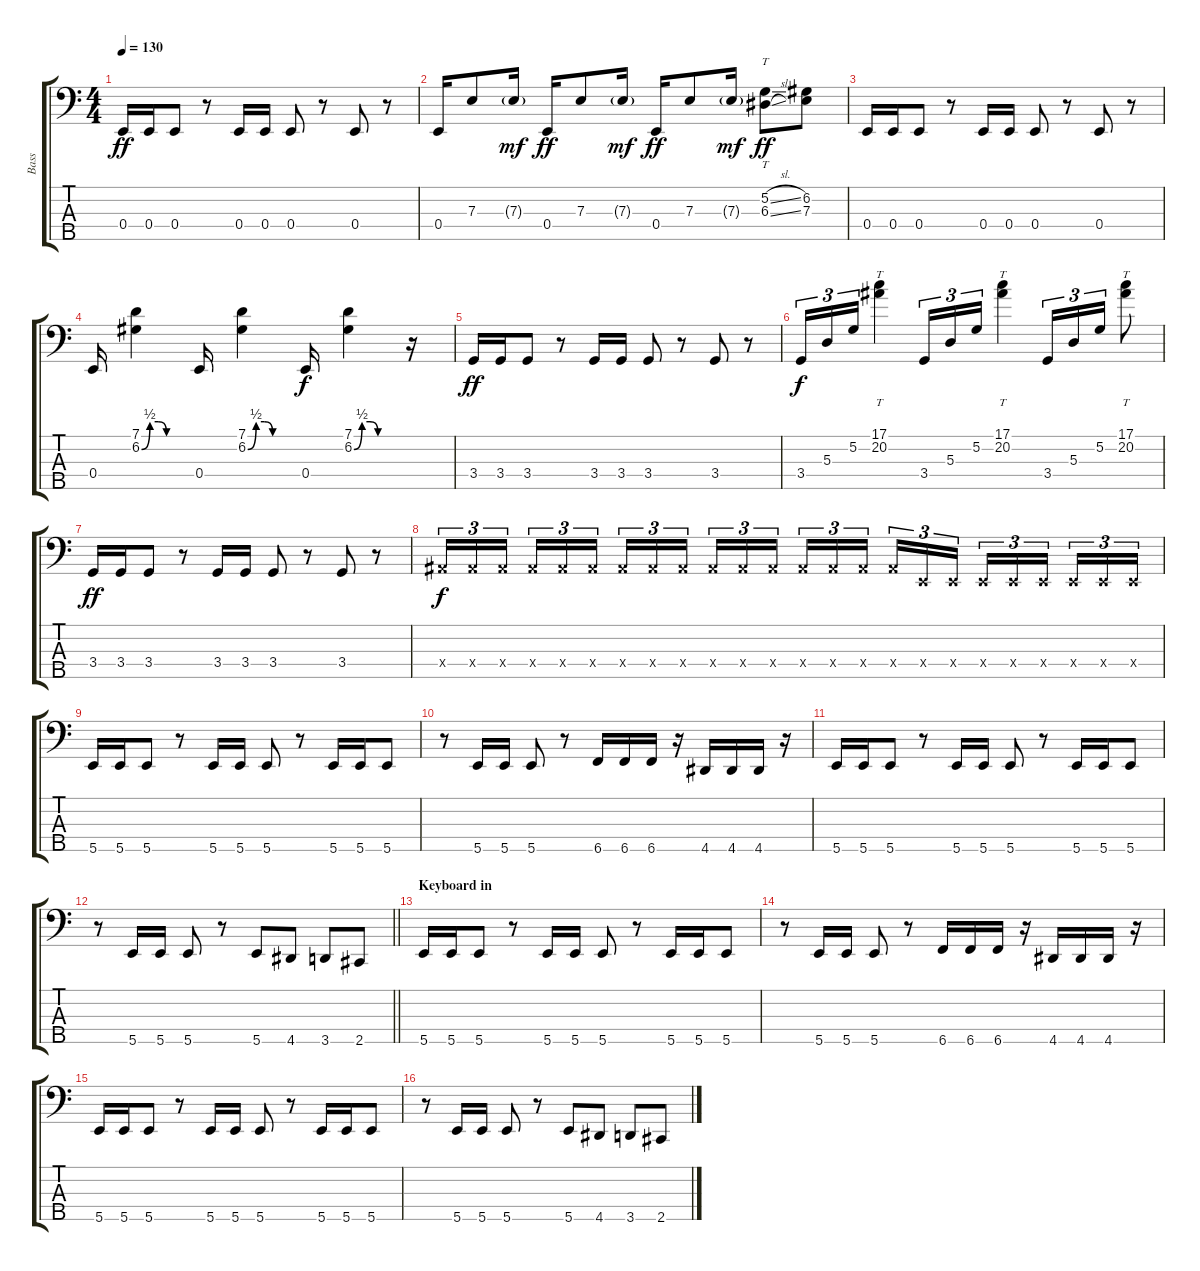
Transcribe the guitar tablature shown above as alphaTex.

\track ("Bass" "Bass") {instrument electricbassfinger}
\staff {score tabs}
\tuning (G2 D2 A1 E1 B0) {hide}
\ts (4 4)
\tempo 130
\clef f4
\ks c
0.4.16{dy ff} 0.4.16 0.4.8 r.8 0.4.16 0.4.16 0.4.8 r.8 0.4.8 r.8 |
0.4.16 7.3.8 7.3{g}.16{dy mf} 0.4.16{dy ff} 7.3.8 7.3{g}.16{dy mf} 0.4.16{dy ff} 7.3.8 7.3{g}.16{dy mf} (5.2{sl} 6.3{sl}).8{tt dy ff} (6.2 7.3).8 |
0.4.16 0.4.16 0.4.8 r.8 0.4.16 0.4.16 0.4.8 r.8 0.4.8 r.8 |
0.4.16 (7.1 6.2{be (custom 0 0 10 2 20 2 30 0 60 0)}).4 0.4.16 (7.1 6.2{be (custom 0 0 10 2 20 2 30 0 60 0)}).4 0.4.16{dy f} (7.1 6.2{be (custom 0 0 10 2 20 2 30 0 60 0)}).4 r.16 |
3.4.16{dy ff} 3.4.16 3.4.8 r.8 3.4.16 3.4.16 3.4.8 r.8 3.4.8 r.8 |
3.4.16{tu (3 2) dy f} 5.3.16{tu (3 2)} 5.2.16{tu (3 2)} (17.1 20.2).4{tt} 3.4.16{tu (3 2)} 5.3.16{tu (3 2)} 5.2.16{tu (3 2)} (17.1 20.2).4{tt} 3.4.16{tu (3 2)} 5.3.16{tu (3 2)} 5.2.16{tu (3 2)} (17.1 20.2).8{tt} |
3.4.16{dy ff} 3.4.16 3.4.8 r.8 3.4.16 3.4.16 3.4.8 r.8 3.4.8 r.8 |
6.4{x}.16{tu (3 2) dy f} 6.4{x}.16{tu (3 2)} 6.4{x}.16{tu (3 2) beam splitsecondary} 6.4{x}.16{tu (3 2)} 6.4{x}.16{tu (3 2)} 6.4{x}.16{tu (3 2)} 6.4{x}.16{tu (3 2)} 6.4{x}.16{tu (3 2)} 6.4{x}.16{tu (3 2) beam splitsecondary} 6.4{x}.16{tu (3 2)} 6.4{x}.16{tu (3 2)} 6.4{x}.16{tu (3 2)} 6.4{x}.16{tu (3 2)} 6.4{x}.16{tu (3 2)} 6.4{x}.16{tu (3 2) beam splitsecondary} 6.4{x}.16{tu (3 2)} 0.4{x}.16{tu (3 2)} 0.4{x}.16{tu (3 2)} 0.4{x}.16{tu (3 2)} 0.4{x}.16{tu (3 2)} 0.4{x}.16{tu (3 2) beam splitsecondary} 0.4{x}.16{tu (3 2)} 0.4{x}.16{tu (3 2)} 0.4{x}.16{tu (3 2)} |
5.5.16 5.5.16 5.5.8 r.8 5.5.16 5.5.16 5.5.8 r.8 5.5.16 5.5.16 5.5.8 |
r.8 5.5.16 5.5.16 5.5.8 r.8 6.5.16 6.5.16 6.5.16 r.16 4.5.16 4.5.16 4.5.16 r.16 |
5.5.16 5.5.16 5.5.8 r.8 5.5.16 5.5.16 5.5.8 r.8 5.5.16 5.5.16 5.5.8 |
\barLineRight lightlight
r.8 5.5.16 5.5.16 5.5.8 r.8 5.5.8 4.5.8 3.5.8 2.5.8 |
\section ("" "Keyboard in")
5.5.16 5.5.16 5.5.8 r.8 5.5.16 5.5.16 5.5.8 r.8 5.5.16 5.5.16 5.5.8 |
r.8 5.5.16 5.5.16 5.5.8 r.8 6.5.16 6.5.16 6.5.16 r.16 4.5.16 4.5.16 4.5.16 r.16 |
5.5.16 5.5.16 5.5.8 r.8 5.5.16 5.5.16 5.5.8 r.8 5.5.16 5.5.16 5.5.8 |
r.8 5.5.16 5.5.16 5.5.8 r.8 5.5.8 4.5.8 3.5.8 2.5.8
